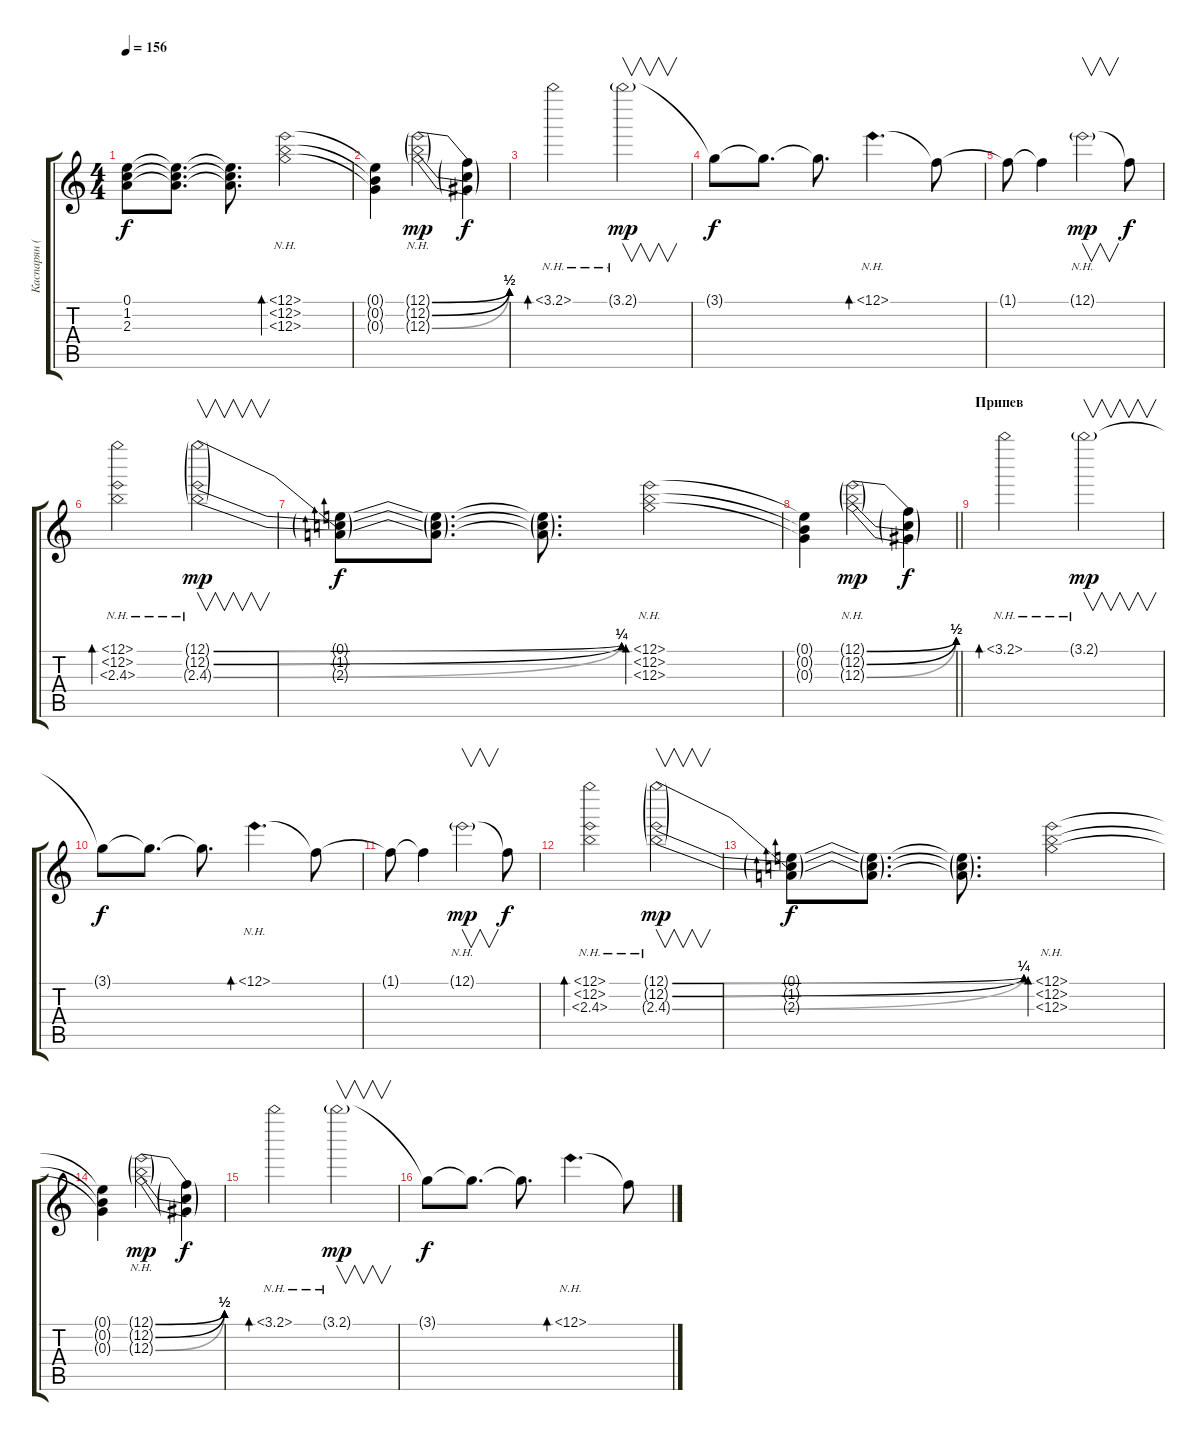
\track ("Каспарян (Соло)" "Каспарян (") {instrument electricguitarjazz}
\staff {score tabs}
\tuning (E4 B3 G3 D3 A2 E2) {hide}
\ts (4 4)
\tempo 156
\clef g2
\ks c
(0.1{t} 1.2{t} 2.3{t}).8{dy f} (0.1{t} 1.2{t} 2.3{t}).8{d} (0.1{t} 1.2{t} 2.3{t}).8{d} (0.1{nh} 0.2{nh} 0.3{nh}).2{bd 60} |
(0.1{t} 0.2{t} 0.3{t}).4 (0.1{be (bend 0 0 60 2) nh g} 0.2{be (bend 0 0 60 2) nh g} 0.3{be (bend 0 0 60 2) nh g}).2{dy mp} (0.1{t} 0.2{t} 0.3{t}).4{dy f} |
3.1{nh}.2{bd 60} 3.1{nh g}.2{v dy mp} |
3.1{t}.8{dy f} 3.1{t}.8{d} 3.1{t}.8{d} 1.1{nh}.4{d bd 60} 1.1{t}.8 |
1.1{t}.8 1.1{t}.4 1.1{nh g}.2{v dy mp} 1.1{t}.8{dy f} |
(0.1{nh} 1.2{nh} 2.3{nh}).2{bd 60} (0.1{be (bend 0 0 60 1) nh g} 1.2{be (bend 0 0 60 1) nh g} 2.3{be (bend 0 0 60 1) nh g}).2{v dy mp} |
(0.1{t} 1.2{t} 2.3{t}).8{dy f} (0.1{t} 1.2{t} 2.3{t}).8{d} (0.1{t} 1.2{t} 2.3{t}).8{d} (0.1{nh} 0.2{nh} 0.3{nh}).2{bd 60} |
\barLineRight lightlight
(0.1{t} 0.2{t} 0.3{t}).4 (0.1{be (bend 0 0 60 2) nh g} 0.2{be (bend 0 0 60 2) nh g} 0.3{be (bend 0 0 60 2) nh g}).2{dy mp} (0.1{t} 0.2{t} 0.3{t}).4{dy f} |
\section ("" "Припев")
3.1{nh}.2{bd 60} 3.1{nh g}.2{v dy mp} |
3.1{t}.8{dy f} 3.1{t}.8{d} 3.1{t}.8{d} 1.1{nh}.4{d bd 60} 1.1{t}.8 |
1.1{t}.8 1.1{t}.4 1.1{nh g}.2{v dy mp} 1.1{t}.8{dy f} |
(0.1{nh} 1.2{nh} 2.3{nh}).2{bd 60} (0.1{be (bend 0 0 60 1) nh g} 1.2{be (bend 0 0 60 1) nh g} 2.3{be (bend 0 0 60 1) nh g}).2{v dy mp} |
(0.1{t} 1.2{t} 2.3{t}).8{dy f} (0.1{t} 1.2{t} 2.3{t}).8{d} (0.1{t} 1.2{t} 2.3{t}).8{d} (0.1{nh} 0.2{nh} 0.3{nh}).2{bd 60} |
(0.1{t} 0.2{t} 0.3{t}).4 (0.1{be (bend 0 0 60 2) nh g} 0.2{be (bend 0 0 60 2) nh g} 0.3{be (bend 0 0 60 2) nh g}).2{dy mp} (0.1{t} 0.2{t} 0.3{t}).4{dy f} |
3.1{nh}.2{bd 60} 3.1{nh g}.2{v dy mp} |
3.1{t}.8{dy f} 3.1{t}.8{d} 3.1{t}.8{d} 1.1{nh}.4{d bd 60} 1.1{t}.8
